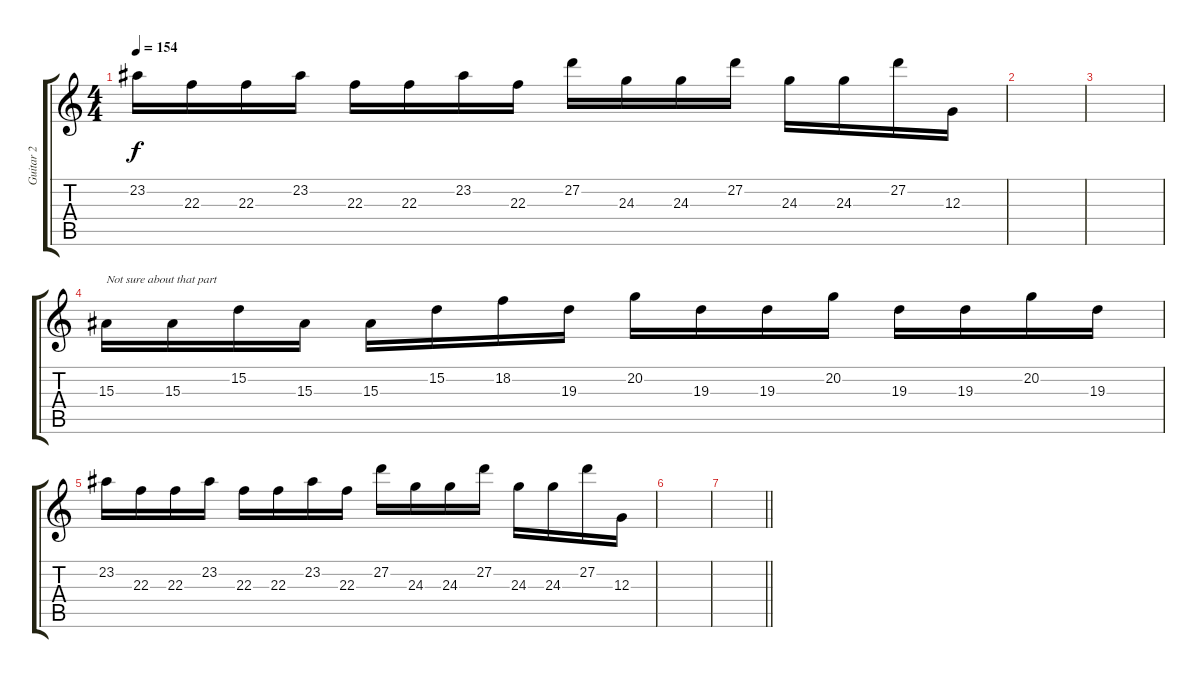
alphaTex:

\track ("Guitar 2" "Guitar 2") {instrument lead1square}
\staff {score tabs}
\tuning (E4 B3 G3 D3 A2 E2) {hide}
\ts (4 4)
\tempo 154
\clef g2
\ks c
23.2.16{dy f} 22.3.16 22.3.16 23.2.16 22.3.16 22.3.16 23.2.16 22.3.16 27.2.16 24.3.16 24.3.16 27.2.16 24.3.16 24.3.16 27.2.16 12.3.16 |
|
|
15.3.16{txt "Not sure about that part"} 15.3.16 15.2.16 15.3.16 15.3.16 15.2.16 18.2.16 19.3.16 20.2.16 19.3.16 19.3.16 20.2.16 19.3.16 19.3.16 20.2.16 19.3.16 |
23.2.16 22.3.16 22.3.16 23.2.16 22.3.16 22.3.16 23.2.16 22.3.16 27.2.16 24.3.16 24.3.16 27.2.16 24.3.16 24.3.16 27.2.16 12.3.16 |
|
\barLineRight lightlight
